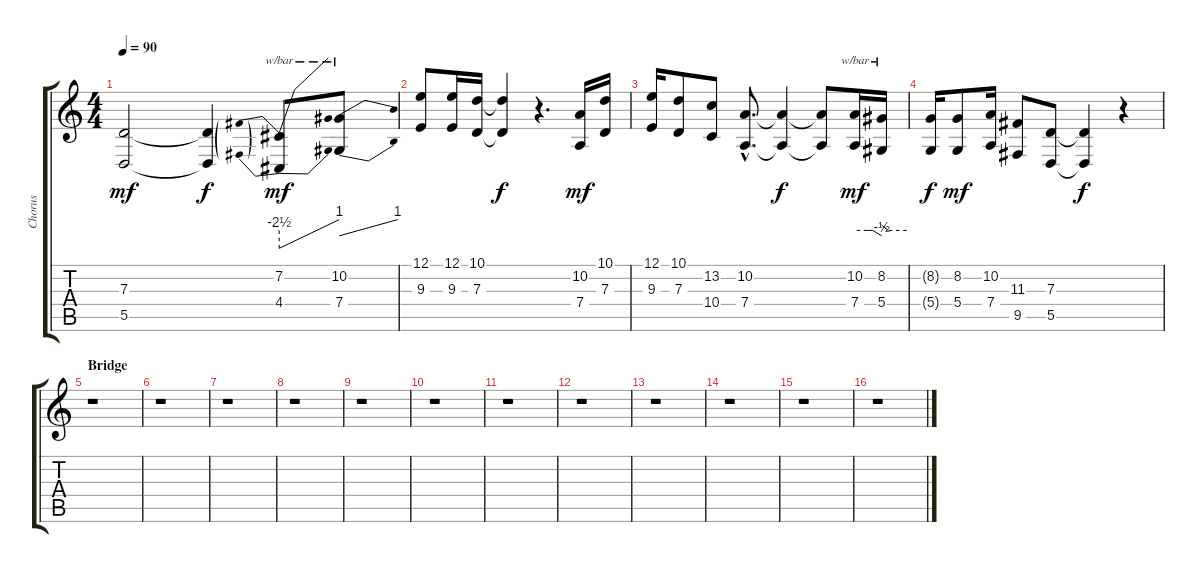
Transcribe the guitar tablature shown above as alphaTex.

\track ("Chorus" "Chorus") {instrument lead2sawtooth}
\staff {score tabs}
\tuning (E4 B3 G3 D3 A2 E2) {hide}
\ts (4 4)
\tempo 90
\clef g2
\ks c
(7.3 5.5).2{dy mf} (7.3{t} 5.5{t}).4{dy f} (7.2 4.4).8{tbe (predivedive default 0 -10 60 4) dy mf} (10.2 7.4).8{tbe (dive default 0 -2 60 4)} |
(12.1 9.3).8 (12.1 9.3).16 (10.1 7.3).16 (10.1{t} 7.3{t}).4{dy f} r.4{d} (10.2 7.4).16{dy mf} (10.1 7.3).16 |
(12.1 9.3).16 (10.1 7.3).8 (13.2 10.4).8 (10.2{hac} 7.4{hac}).8{d} (10.2{t} 7.4{t}).4{dy f} (10.2{t} 7.4{t}).8 (10.2 7.4).16{tbe (custom default 0 0 28 0 40 0 60 -2) dy mf} (8.2 5.4).16{tbe (custom default 0 2 15 0 60 0)} |
(8.2{t} 5.4{t}).16{dy f} (8.2 5.4).8{dy mf} (10.2 7.4).16 (11.3 9.5).8 (7.3 5.5).8 (7.3{t} 5.5{t}).4{dy f} r.4 |
\section ("" "Bridge")
r.1 |
r.1 |
r.1 |
r.1 |
r.1 |
r.1 |
r.1 |
r.1 |
r.1 |
r.1 |
r.1 |
r.1
